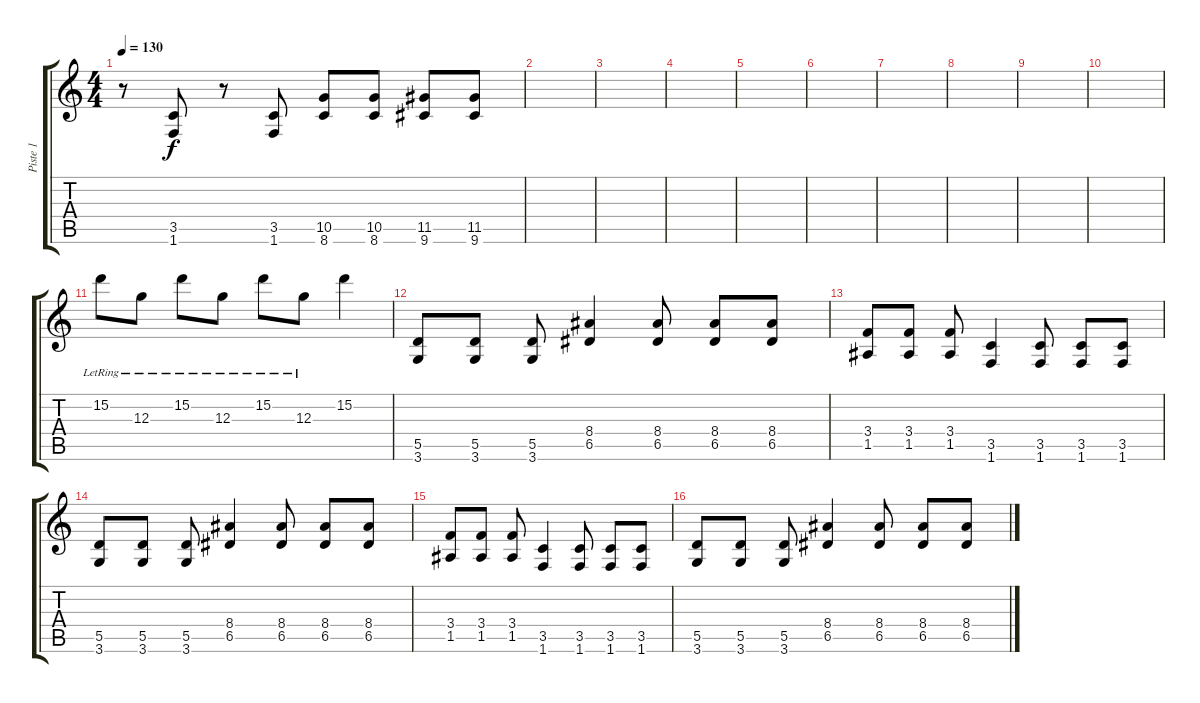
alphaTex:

\track ("Piste 1" "Piste 1") {instrument distortionguitar}
\staff {score tabs}
\tuning (E4 B3 G3 D3 A2 E2) {hide}
\ts (4 4)
\tempo 130
\clef g2
\ks c
r.8{dy f} (3.5 1.6).8 r.8 (3.5 1.6).8 (10.5 8.6).8 (10.5 8.6).8 (11.5 9.6).8 (11.5 9.6).8 |
|
|
|
|
|
|
|
|
|
15.2{lr}.8{volume 7} 12.3{lr}.8 15.2{lr}.8 12.3{lr}.8 15.2{lr}.8 12.3{lr}.8 15.2.4 |
(5.5 3.6).8{volume 13} (5.5 3.6).8 (5.5 3.6).8 (8.4 6.5).4 (8.4 6.5).8 (8.4 6.5).8 (8.4 6.5).8 |
(3.4 1.5).8 (3.4 1.5).8 (3.4 1.5).8 (3.5 1.6).4 (3.5 1.6).8 (3.5 1.6).8 (3.5 1.6).8 |
(5.5 3.6).8 (5.5 3.6).8 (5.5 3.6).8 (8.4 6.5).4 (8.4 6.5).8 (8.4 6.5).8 (8.4 6.5).8 |
(3.4 1.5).8 (3.4 1.5).8 (3.4 1.5).8 (3.5 1.6).4 (3.5 1.6).8 (3.5 1.6).8 (3.5 1.6).8 |
(5.5 3.6).8 (5.5 3.6).8 (5.5 3.6).8 (8.4 6.5).4 (8.4 6.5).8 (8.4 6.5).8 (8.4 6.5).8
